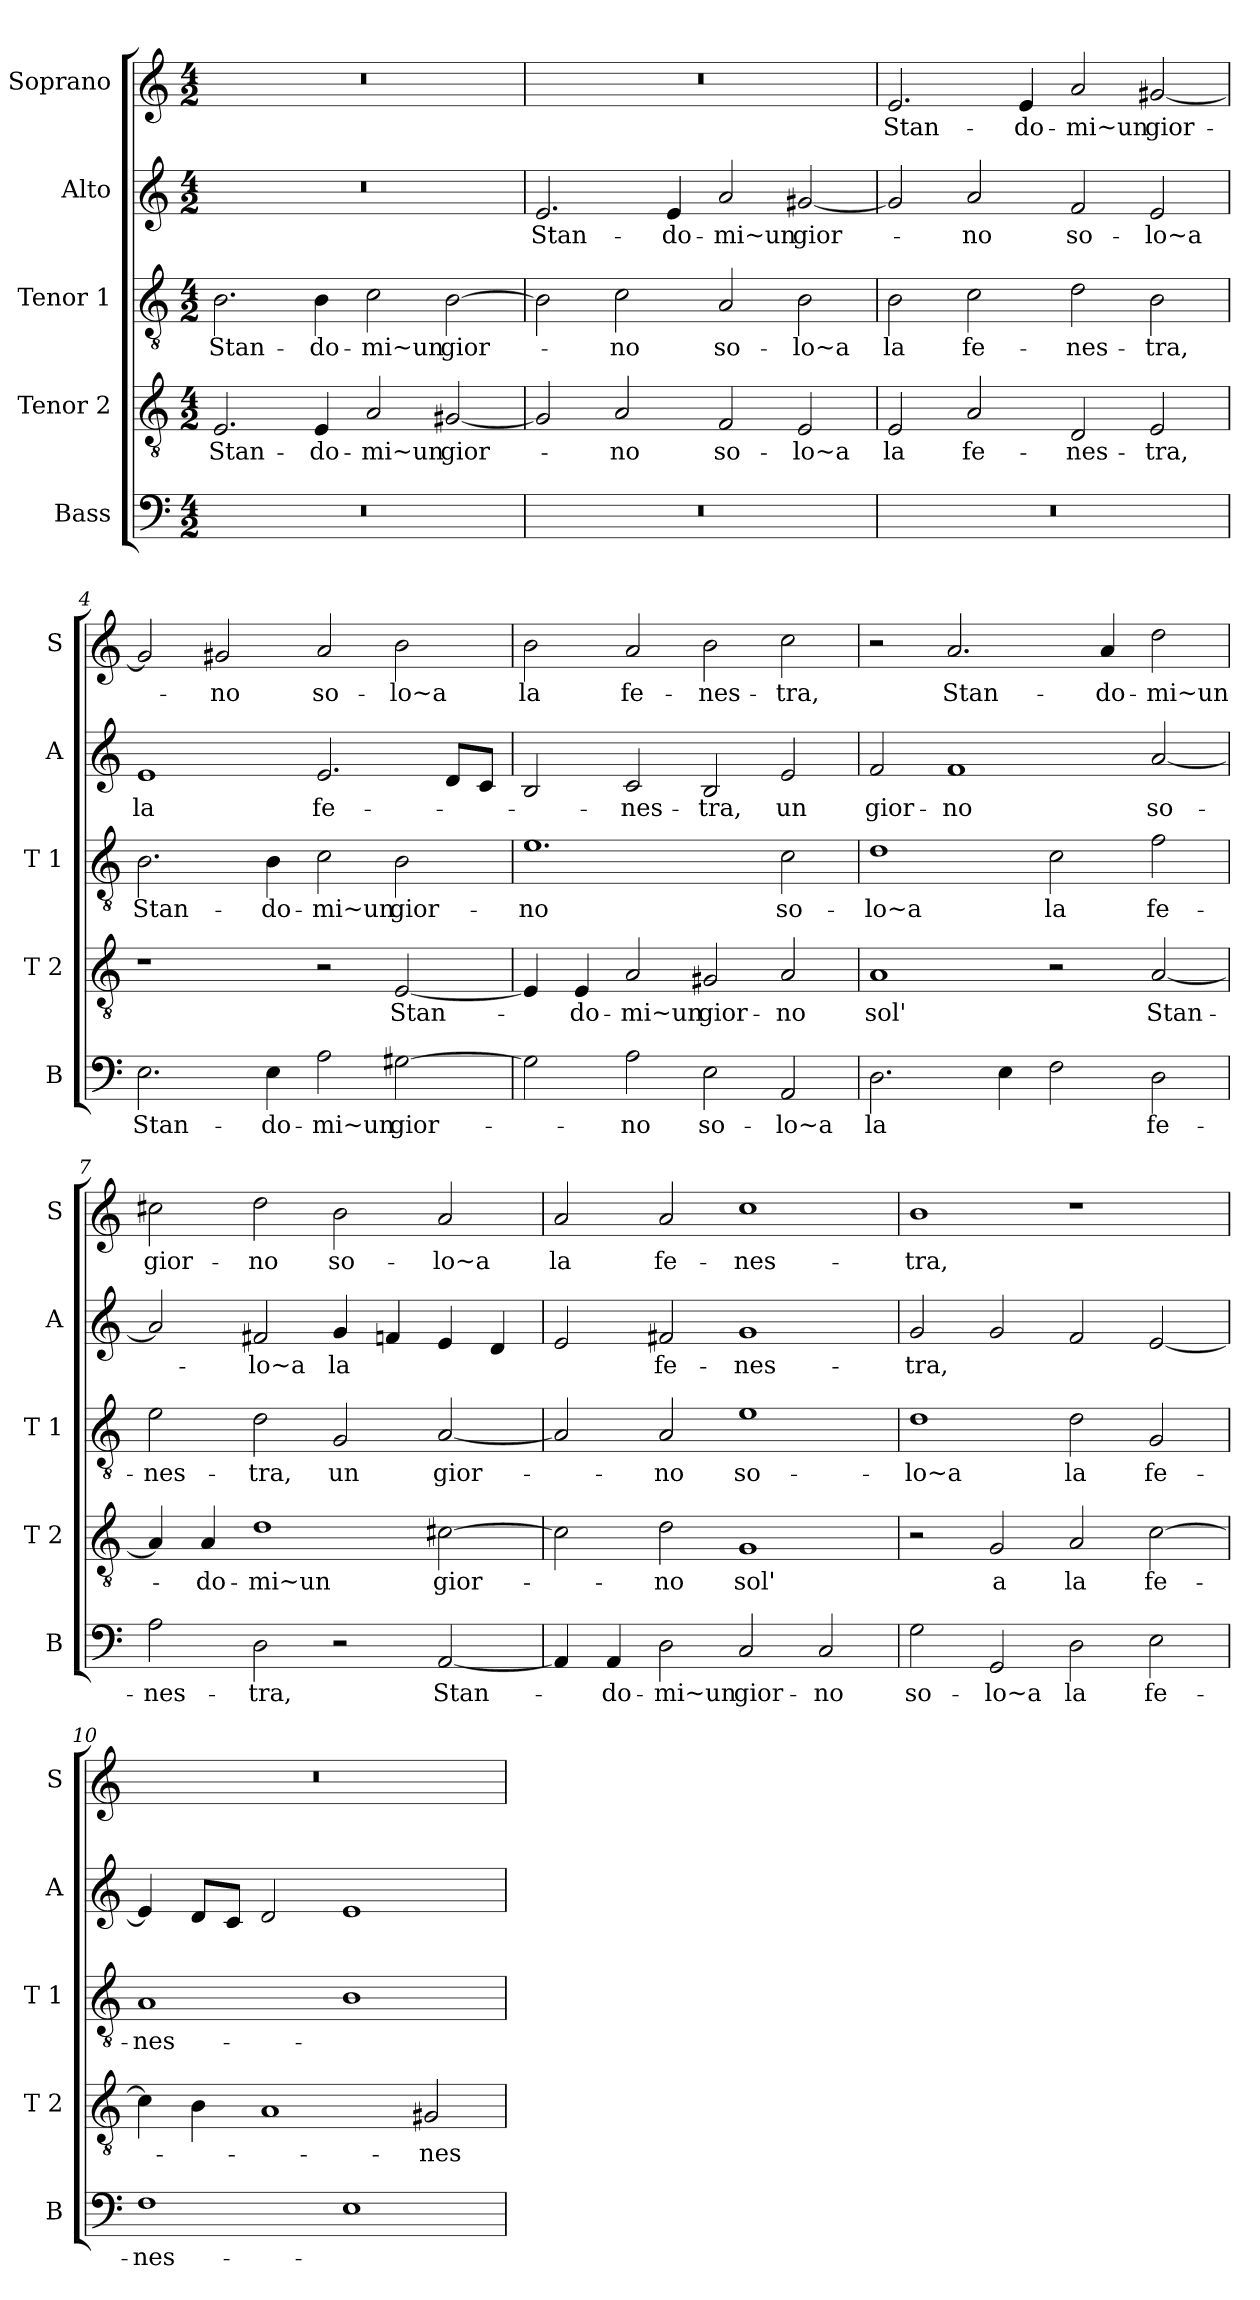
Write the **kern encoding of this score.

**kern	**text	**kern	**text	**kern	**text	**kern	**text	**kern	**text
*part5	*part5	*part4	*part4	*part3	*part3	*part2	*part2	*part1	*part1
*staff5	*staff5	*staff4	*staff4	*staff3	*staff3	*staff2	*staff2	*staff1	*staff1
*I"Bass	*	*I"Tenor 2	*	*I"Tenor 1	*	*I"Alto	*	*I"Soprano	*
*I'B	*	*I'T 2	*	*I'T 1	*	*I'A	*	*I'S	*
*clefF4	*	*clefGv2	*	*clefGv2	*	*clefG2	*	*clefG2	*
*k[]	*	*k[]	*	*k[]	*	*k[]	*	*k[]	*
*C:	*	*C:	*	*C:	*	*C:	*	*C:	*
*M4/2	*	*M4/2	*	*M4/2	*	*M4/2	*	*M4/2	*
=1	=1	=1	=1	=1	=1	=1	=1	=1	=1
!	!	!	!LO:LY:b	!	!LO:LY:b	!	!	!	!
0r	.	2.E/	Stan-	2.B\	Stan-	0r	.	0r	.
!	!	!	!LO:LY:b	!	!LO:LY:b	!	!	!	!
.	.	4E/	-do-	4B\	-do-	.	.	.	.
!	!	!	!LO:LY:b	!	!LO:LY:b	!	!	!	!
.	.	2A/	-mi~un	2c\	-mi~un	.	.	.	.
!	!	!	!LO:LY:b	!	!LO:LY:b	!	!	!	!
.	.	[2G#X/	gior-	[2B\	gior-	.	.	.	.
=2	=2	=2	=2	=2	=2	=2	=2	=2	=2
!	!	!	!	!	!	!	!LO:LY:b	!	!
0r	.	2G#/]	.	2B\]	.	2.e/	Stan-	0r	.
!	!	!	!LO:LY:b	!	!LO:LY:b	!	!	!	!
.	.	2A/	-no	2c\	-no	.	.	.	.
!	!	!	!	!	!	!	!LO:LY:b	!	!
.	.	.	.	.	.	4e/	-do-	.	.
!	!	!	!LO:LY:b	!	!LO:LY:b	!	!LO:LY:b	!	!
.	.	2F/	so-	2A/	so-	2a/	-mi~un	.	.
!	!	!	!LO:LY:b	!	!LO:LY:b	!	!LO:LY:b	!	!
.	.	2E/	-lo~a	2B\	-lo~a	[2g#X/	gior-	.	.
=3	=3	=3	=3	=3	=3	=3	=3	=3	=3
!	!	!	!LO:LY:b	!	!LO:LY:b	!	!	!	!LO:LY:b
0r	.	2E/	la	2B\	la	2g#/]	.	2.e/	Stan-
!	!	!	!LO:LY:b	!	!LO:LY:b	!	!LO:LY:b	!	!
.	.	2A/	fe-	2c\	fe-	2a/	-no	.	.
!	!	!	!	!	!	!	!	!	!LO:LY:b
.	.	.	.	.	.	.	.	4e/	-do-
!	!	!	!LO:LY:b	!	!LO:LY:b	!	!LO:LY:b	!	!LO:LY:b
.	.	2D/	-nes-	2d\	-nes-	2f/	so-	2a/	-mi~un
!	!	!	!LO:LY:b	!	!LO:LY:b	!	!LO:LY:b	!	!LO:LY:b
.	.	2E/	-tra,	2B\	-tra,	2e/	-lo~a	[2g#X/	gior-
=4	=4	=4	=4	=4	=4	=4	=4	=4	=4
!	!LO:LY:b	!	!	!	!LO:LY:b	!	!LO:LY:b	!	!
2.E\	Stan-	1r	.	2.B\	Stan-	1e	la	2g#/]	.
!	!	!	!	!	!	!	!	!	!LO:LY:b
.	.	.	.	.	.	.	.	2g#X/	-no
!	!LO:LY:b	!	!	!	!LO:LY:b	!	!	!	!
4E\	-do-	.	.	4B\	-do-	.	.	.	.
!	!LO:LY:b	!	!	!	!LO:LY:b	!	!LO:LY:b	!	!LO:LY:b
2A\	-mi~un	2r	.	2c\	-mi~un	2.e/	fe-	2a/	so-
!	!LO:LY:b	!	!LO:LY:b	!	!LO:LY:b	!	!	!	!LO:LY:b
[2G#X\	gior-	[2E/	Stan-	2B\	gior-	.	.	2b\	-lo~a
.	.	.	.	.	.	8d/L	.	.	.
.	.	.	.	.	.	8c/J	.	.	.
!!LO:LB:g=z
=5	=5	=5	=5	=5	=5	=5	=5	=5	=5
!	!	!	!	!	!LO:LY:b	!	!	!	!LO:LY:b
2G#\]	.	4E/]	.	1.e	-no	2B/	.	2b\	la
!	!	!	!LO:LY:b	!	!	!	!	!	!
.	.	4E/	-do-	.	.	.	.	.	.
!	!LO:LY:b	!	!LO:LY:b	!	!	!	!LO:LY:b	!	!LO:LY:b
2A\	-no	2A/	-mi~un	.	.	2c/	-nes-	2a/	fe-
!	!LO:LY:b	!	!LO:LY:b	!	!	!	!LO:LY:b	!	!LO:LY:b
2E\	so-	2G#X/	gior-	.	.	2B/	-tra,	2b\	-nes-
!	!LO:LY:b	!	!LO:LY:b	!	!LO:LY:b	!	!LO:LY:b	!	!LO:LY:b
2AA/	-lo~a	2A/	-no	2c\	so-	2e/	un	2cc\	-tra,
=6	=6	=6	=6	=6	=6	=6	=6	=6	=6
!	!LO:LY:b	!	!LO:LY:b	!	!LO:LY:b	!	!LO:LY:b	!	!
2.D\	la	1A	sol'	1d	-lo~a	2f/	gior-	2r	.
!	!	!	!	!	!	!	!LO:LY:b	!	!LO:LY:b
.	.	.	.	.	.	1f	-no	2.a/	Stan-
4E\	.	.	.	.	.	.	.	.	.
!	!	!	!	!	!LO:LY:b	!	!	!	!
2F\	.	2r	.	2c\	la	.	.	.	.
!	!	!	!	!	!	!	!	!	!LO:LY:b
.	.	.	.	.	.	.	.	4a/	-do-
!	!LO:LY:b	!	!LO:LY:b	!	!LO:LY:b	!	!LO:LY:b	!	!LO:LY:b
2D\	fe-	[2A/	Stan-	2f\	fe-	[2a/	so-	2dd\	-mi~un
=7	=7	=7	=7	=7	=7	=7	=7	=7	=7
!	!LO:LY:b	!	!	!	!LO:LY:b	!	!	!	!LO:LY:b
2A\	-nes-	4A/]	.	2e\	-nes-	2a/]	.	2cc#X\	gior-
!	!	!	!LO:LY:b	!	!	!	!	!	!
.	.	4A/	-do-	.	.	.	.	.	.
!	!LO:LY:b	!	!LO:LY:b	!	!LO:LY:b	!	!LO:LY:b	!	!LO:LY:b
2D\	-tra,	1d	-mi~un	2d\	-tra,	2f#X/	-lo~a	2dd\	-no
!	!	!	!	!	!LO:LY:b	!	!LO:LY:b	!	!LO:LY:b
2r	.	.	.	2G/	un	4g/	la	2b\	so-
.	.	.	.	.	.	4fn/	.	.	.
!	!LO:LY:b	!	!LO:LY:b	!	!LO:LY:b	!	!	!	!LO:LY:b
[2AA/	Stan-	[2c#X\	gior-	[2A/	gior-	4e/	.	2a/	-lo~a
.	.	.	.	.	.	4d/	.	.	.
=8	=8	=8	=8	=8	=8	=8	=8	=8	=8
!	!	!	!	!	!	!	!	!	!LO:LY:b
4AA/]	.	2c#\]	.	2A/]	.	2e/	.	2a/	la
!	!LO:LY:b	!	!	!	!	!	!	!	!
4AA/	-do-	.	.	.	.	.	.	.	.
!	!LO:LY:b	!	!LO:LY:b	!	!LO:LY:b	!	!LO:LY:b	!	!LO:LY:b
2D\	-mi~un	2d\	-no	2A/	-no	2f#X/	fe-	2a/	fe-
!	!LO:LY:b	!	!LO:LY:b	!	!LO:LY:b	!	!LO:LY:b	!	!LO:LY:b
2C/	gior-	1G	sol'	1e	so-	1g	-nes-	1cc	-nes-
!	!LO:LY:b	!	!	!	!	!	!	!	!
2C/	-no	.	.	.	.	.	.	.	.
!!LO:PB:g=z
=9	=9	=9	=9	=9	=9	=9	=9	=9	=9
!	!LO:LY:b	!	!	!	!LO:LY:b	!	!LO:LY:b	!	!LO:LY:b
2G\	so-	2r	.	1d	-lo~a	2g/	-tra,	1b	-tra,
!	!LO:LY:b	!	!LO:LY:b	!	!	!	!	!	!
2GG/	-lo~a	2G/	a	.	.	2g/	.	.	.
!	!LO:LY:b	!	!LO:LY:b	!	!LO:LY:b	!	!	!	!
2D\	la	2A/	la	2d\	la	2f/	.	1r	.
!	!LO:LY:b	!	!LO:LY:b	!	!LO:LY:b	!	!	!	!
2E\	fe-	[2c\	fe-	2G/	fe-	[2e/	.	.	.
=10	=10	=10	=10	=10	=10	=10	=10	=10	=10
!	!LO:LY:b	!	!	!	!LO:LY:b	!	!	!	!
1F	-nes-	4c\]	.	1A	-nes-	4e/]	.	0r	.
.	.	4B\	.	.	.	8d/L	.	.	.
.	.	.	.	.	.	8c/J	.	.	.
.	.	1A	.	.	.	2d/	.	.	.
1E	.	.	.	1B	.	1e	.	.	.
!	!	!	!LO:LY:b	!	!	!	!	!	!
.	.	2G#X/	-nes-	.	.	.	.	.	.
=	=	=	=	=	=	=	=	=	=
*-	*-	*-	*-	*-	*-	*-	*-	*-	*-
